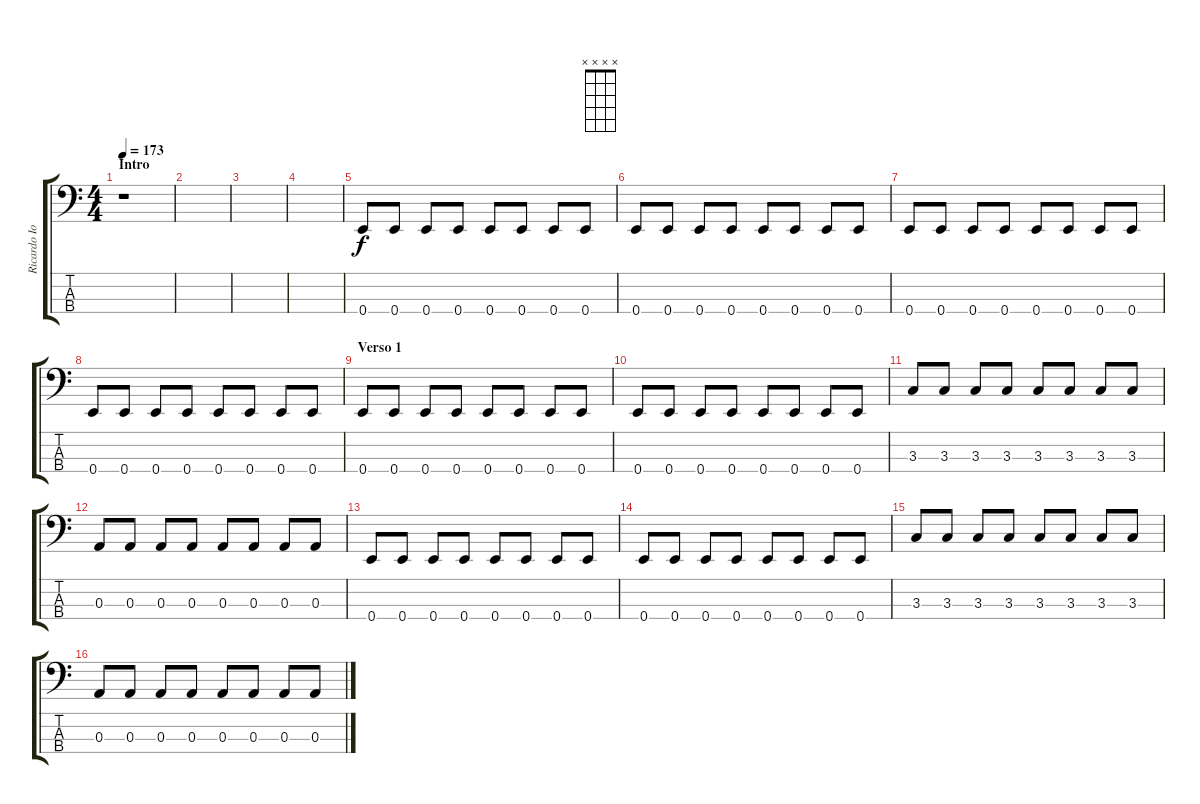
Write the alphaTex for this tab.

\track ("Ricardo Iorio (Bajo)" "Ricardo Io") {instrument electricbassfinger}
\staff {score tabs}
\tuning (G2 D2 A1 E1) {hide}
\chord ("" x x x x) {firstfret 0}
\ts (4 4)
\section ("" "Intro")
\tempo 173
\clef f4
\ks c
r.1{ch "" dy f instrument electricbassfinger} |
|
|
|
0.4.8 0.4.8 0.4.8 0.4.8 0.4.8 0.4.8 0.4.8 0.4.8 |
0.4.8 0.4.8 0.4.8 0.4.8 0.4.8 0.4.8 0.4.8 0.4.8 |
0.4.8 0.4.8 0.4.8 0.4.8 0.4.8 0.4.8 0.4.8 0.4.8 |
0.4.8 0.4.8 0.4.8 0.4.8 0.4.8 0.4.8 0.4.8 0.4.8 |
\section ("" "Verso 1")
0.4.8 0.4.8 0.4.8 0.4.8 0.4.8 0.4.8 0.4.8 0.4.8 |
0.4.8 0.4.8 0.4.8 0.4.8 0.4.8 0.4.8 0.4.8 0.4.8 |
3.3.8 3.3.8 3.3.8 3.3.8 3.3.8 3.3.8 3.3.8 3.3.8 |
0.3.8 0.3.8 0.3.8 0.3.8 0.3.8 0.3.8 0.3.8 0.3.8 |
0.4.8 0.4.8 0.4.8 0.4.8 0.4.8 0.4.8 0.4.8 0.4.8 |
0.4.8 0.4.8 0.4.8 0.4.8 0.4.8 0.4.8 0.4.8 0.4.8 |
3.3.8 3.3.8 3.3.8 3.3.8 3.3.8 3.3.8 3.3.8 3.3.8 |
0.3.8 0.3.8 0.3.8 0.3.8 0.3.8 0.3.8 0.3.8 0.3.8
